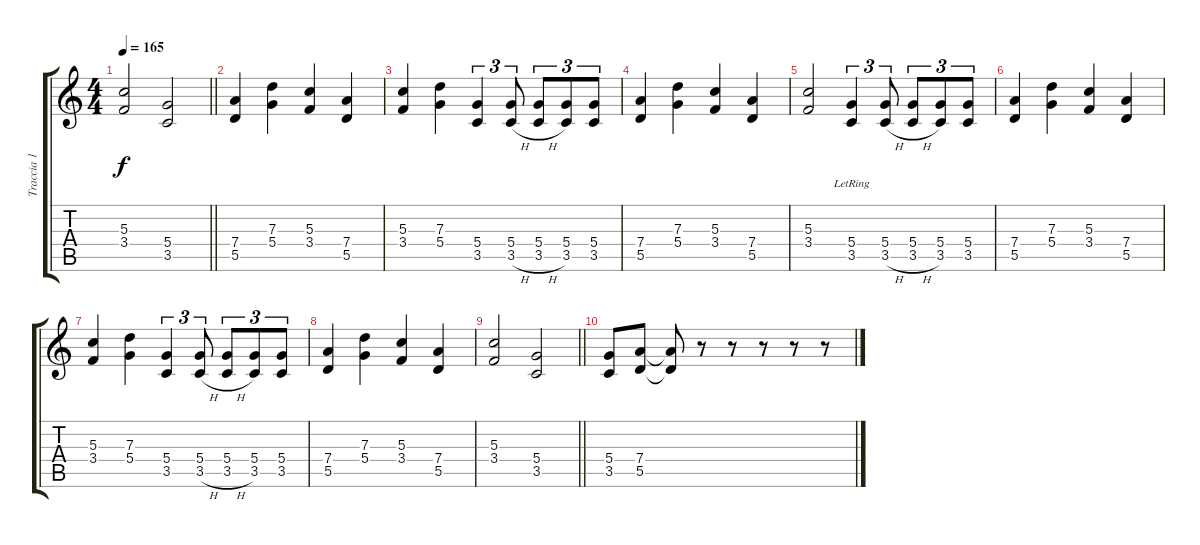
\track ("Traccia 1" "Traccia 1") {instrument distortionguitar}
\staff {score tabs}
\tuning (E4 B3 G3 D3 A2 E2) {hide}
\ts (4 4)
\tempo 165
\clef g2
\barLineRight lightlight
\ks c
(5.3 3.4).2{dy f} (5.4 3.5).2 |
(7.4 5.5).4 (7.3 5.4).4 (5.3 3.4).4 (7.4 5.5).4 |
(5.3 3.4).4 (7.3 5.4).4 (5.4 3.5).4{tu (3 2)} (5.4 3.5{h}).8{tu (3 2)} (5.4 3.5{h}).8{tu (3 2)} (5.4 3.5).8{tu (3 2)} (5.4 3.5).8{tu (3 2)} |
(7.4 5.5).4 (7.3 5.4).4 (5.3 3.4).4 (7.4 5.5).4 |
(5.3 3.4).2 (5.4{lr} 3.5).4{tu (3 2)} (5.4 3.5{h}).8{tu (3 2)} (5.4 3.5{h}).8{tu (3 2)} (5.4 3.5).8{tu (3 2)} (5.4 3.5).8{tu (3 2)} |
(7.4 5.5).4 (7.3 5.4).4 (5.3 3.4).4 (7.4 5.5).4 |
(5.3 3.4).4 (7.3 5.4).4 (5.4 3.5).4{tu (3 2)} (5.4 3.5{h}).8{tu (3 2)} (5.4 3.5{h}).8{tu (3 2)} (5.4 3.5).8{tu (3 2)} (5.4 3.5).8{tu (3 2)} |
(7.4 5.5).4 (7.3 5.4).4 (5.3 3.4).4 (7.4 5.5).4 |
\barLineRight lightlight
(5.3 3.4).2 (5.4 3.5).2 |
(5.4 3.5).8 (7.4 5.5).8 (7.4{t} 5.5{t}).8 r.8 r.8 r.8 r.8 r.8
